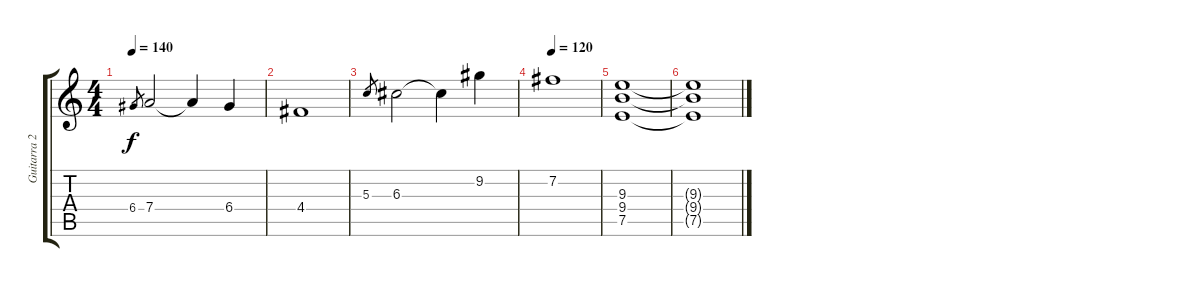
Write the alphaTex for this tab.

\track ("Guitarra 2" "Guitarra 2") {instrument distortionguitar}
\staff {score tabs}
\tuning (E4 B3 G3 D3 A2 E2) {hide}
\ts (4 4)
\tempo 140
\clef g2
\ks c
6.4.8{gr dy f} 7.4.2 7.4{t}.4 6.4.4 |
4.4.1 |
5.3.8{gr} 6.3.2 6.3{t}.4 9.2.4 |
\tempo 120
7.2.1 |
(9.3 9.4 7.5).1{volume 10} |
(9.3{t} 9.4{t} 7.5{t}).1
